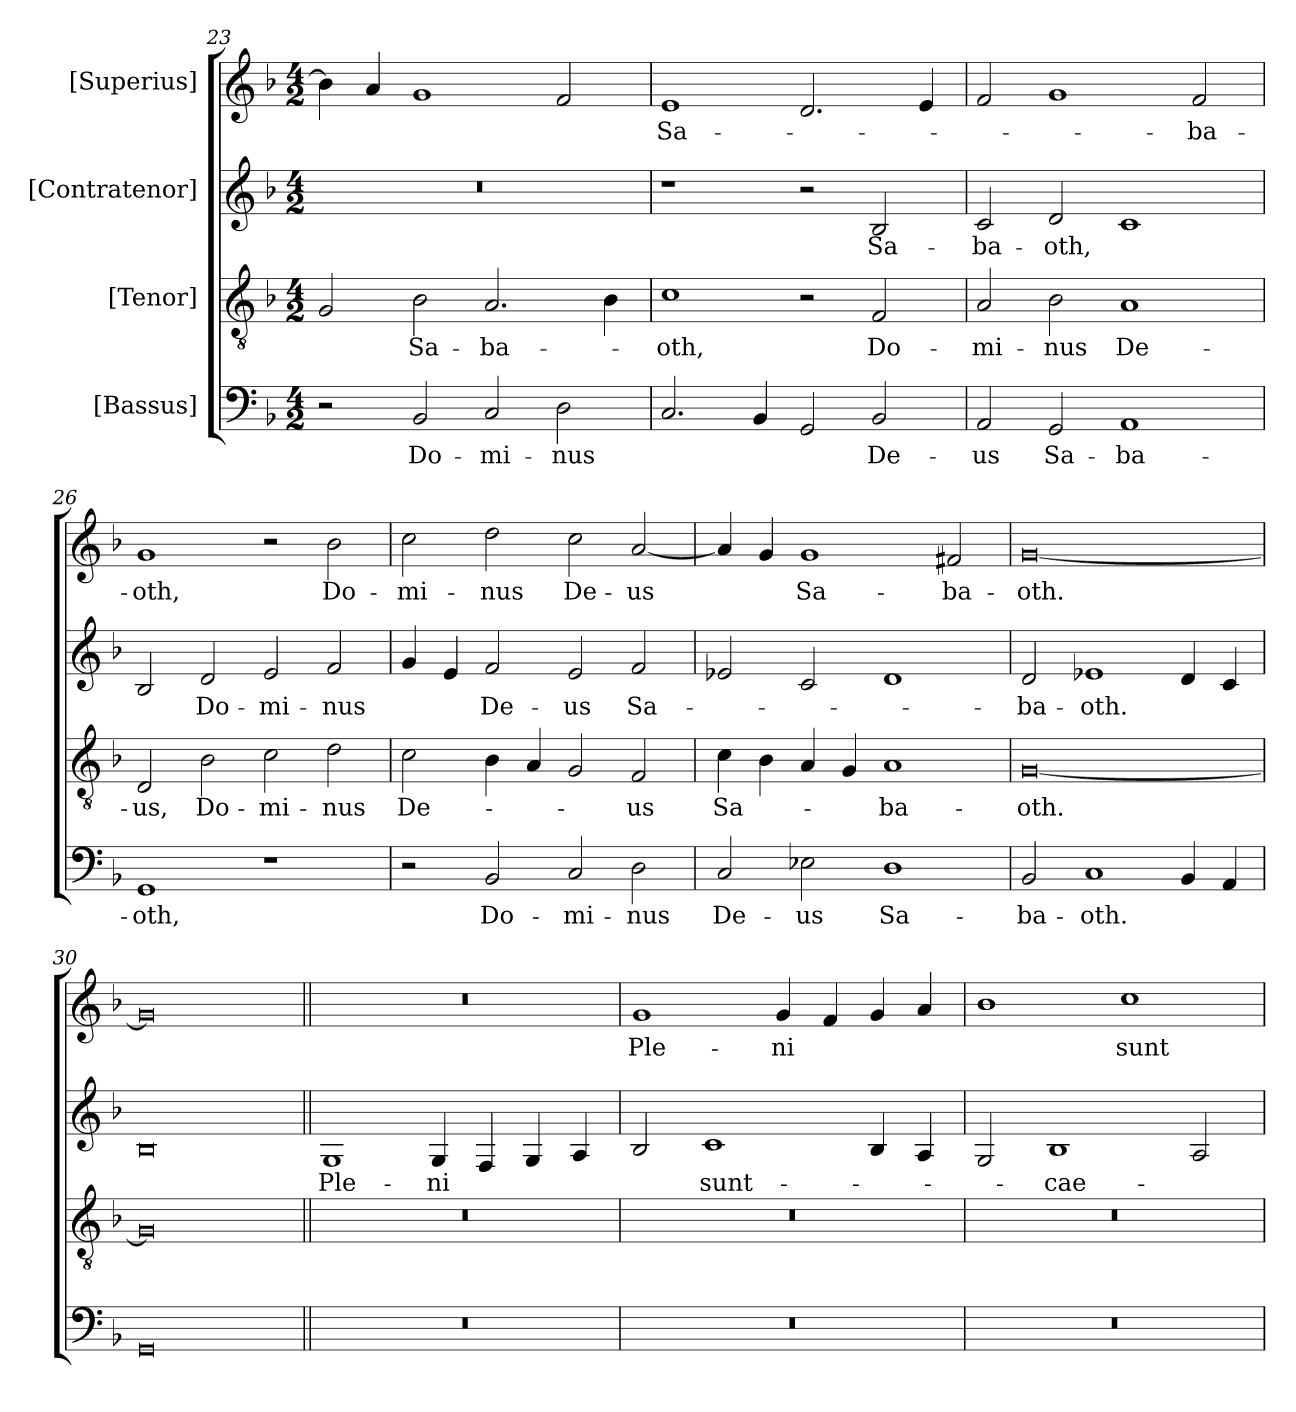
**kern	**text	**kern	**text	**kern	**text	**kern	**text
*part4	*part4	*part3	*part3	*part2	*part2	*part1	*part1
*staff4	*staff4	*staff3	*staff3	*staff2	*staff2	*staff1	*staff1
*I"[Bassus]	*	*I"[Tenor]	*	*I"[Contratenor]	*	*I"[Superius]	*
*clefF4	*	*clefGv2	*	*clefG2	*	*clefG2	*
*k[b-]	*	*k[b-]	*	*k[b-]	*	*k[b-]	*
*M4/2	*	*M4/2	*	*M4/2	*	*M4/2	*
=23	=23	=23	=23	=23	=23	=23	=23
2r	.	2G/	.	0r	.	4b-\]	.
.	.	.	.	.	.	4a/	.
2BB-/	Do-	2B-\	Sa-	.	.	1g/	.
2C/	-mi-	2.A/	-ba-	.	.	.	.
2D\	-nus	.	.	.	.	2f/	.
.	.	4B-\	.	.	.	.	.
=24	=24	=24	=24	=24	=24	=24	=24
2.C/	.	1c\	-oth,	1r	.	1e/	Sa-
4BB-/	.	.	.	.	.	.	.
2GG/	.	2r	.	2r	.	2.d/	.
2BB-/	De-	2F/	Do-	2B-/	Sa-	.	.
.	.	.	.	.	.	4e/	.
=25	=25	=25	=25	=25	=25	=25	=25
2AA/	-us	2A/	-mi-	2c/	-ba-	2f/	.
2GG/	Sa-	2B-\	-nus	2d/	-oth,	1g/	.
1AA/	-ba-	1A/	De-	1c/	.	.	.
.	.	.	.	.	.	2f/	-ba-
=26	=26	=26	=26	=26	=26	=26	=26
1GG/	-oth,	2D/	-us,	2B-/	.	1g/	-oth,
.	.	2B-\	Do-	2d/	Do-	.	.
1r	.	2c\	-mi-	2e/	-mi-	2r	.
.	.	2d\	-nus	2f/	-nus	2b-\	Do-
=27	=27	=27	=27	=27	=27	=27	=27
2r	.	2c\	De-	4g/	.	2cc\	-mi-
.	.	.	.	4e/	.	.	.
2BB-/	Do-	4B-\	.	2f/	De-	2dd\	-nus
.	.	4A/	.	.	.	.	.
2C/	-mi-	2G/	.	2e/	-us	2cc\	De-
2D\	-nus	2F/	-us	2f/	Sa-	[2a/	-us
=28	=28	=28	=28	=28	=28	=28	=28
2C/	De-	4c\	Sa-	2e-X/	.	4a/]	.
.	.	4B-\	.	.	.	4g/	.
2E-X\	-us	4A/	.	2c/	.	1g/	Sa-
.	.	4G/	.	.	.	.	.
1D\	Sa-	1A/	-ba-	1d/	.	.	.
.	.	.	.	.	.	2f#X/	-ba-
=29	=29	=29	=29	=29	=29	=29	=29
2BB-/	-ba-	[0G/	-oth.	2d/	-ba-	[0g/	-oth.
1C/	-oth.	.	.	1e-X/	-oth.	.	.
4BB-/	.	.	.	4d/	.	.	.
4AA/	.	.	.	4c/	.	.	.
=30	=30	=30	=30	=30	=30	=30	=30
0GG/	.	0G/]	.	0B-/	.	0g/]	.
=31||	=31||	=31||	=31||	=31||	=31||	=31||	=31||
0r	.	0r	.	1G/	Ple-	0r	.
.	.	.	.	4G/	-ni	.	.
.	.	.	.	4F/	.	.	.
.	.	.	.	4G/	.	.	.
.	.	.	.	4A/	.	.	.
=32	=32	=32	=32	=32	=32	=32	=32
0r	.	0r	.	2B-/	.	1g/	Ple-
.	.	.	.	1c/	sunt-	.	.
.	.	.	.	.	.	4g/	-ni
.	.	.	.	.	.	4f/	.
.	.	.	.	4B-/	.	4g/	.
.	.	.	.	4A/	.	4a/	.
=33	=33	=33	=33	=33	=33	=33	=33
0r	.	0r	.	2G/	.	1b-\	.
.	.	.	.	1B-/	cae-	.	.
.	.	.	.	.	.	1cc\	sunt-
.	.	.	.	2A/	.	.	.
=	=	=	=	=	=	=	=
*-	*-	*-	*-	*-	*-	*-	*-
